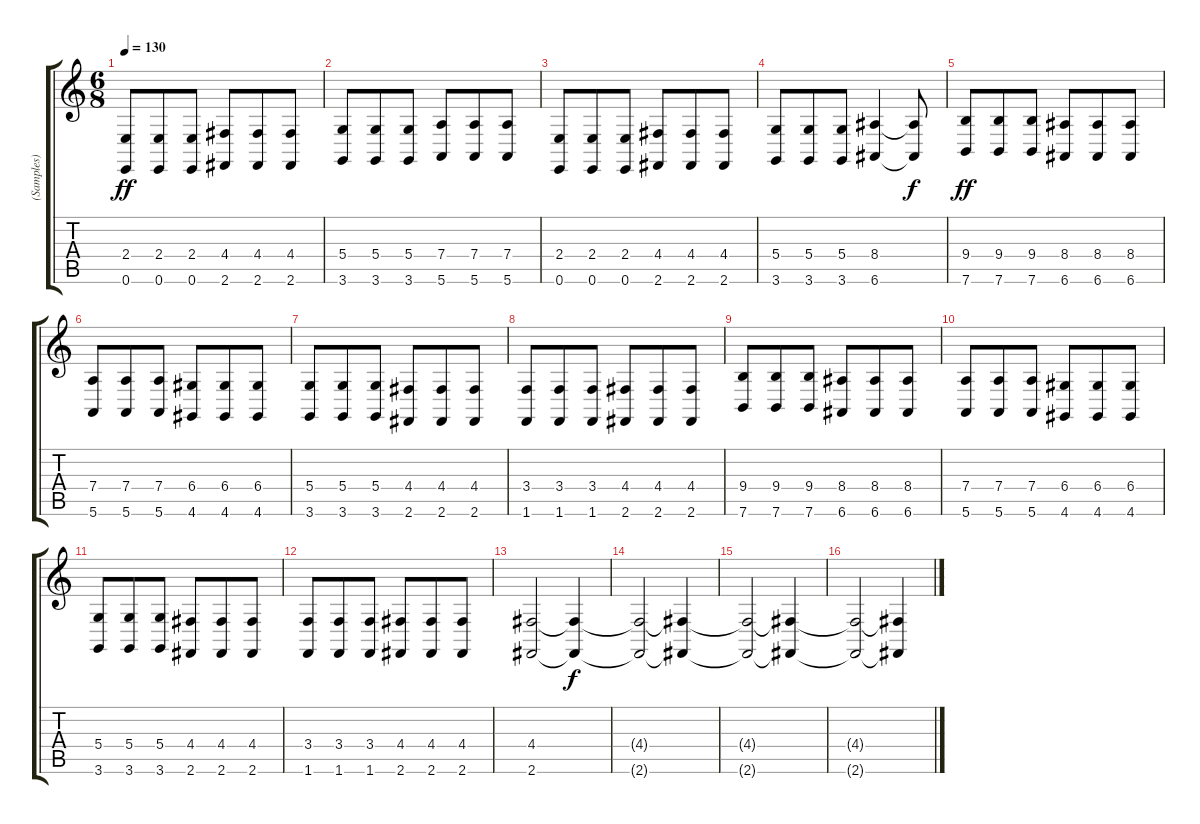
\track ("(Samples)" "(Samples)") {instrument stringensemble1}
\staff {score tabs}
\tuning (E4 B3 G3 D3 A2 E2) {hide}
\ts (6 8)
\tempo 130
\clef g2
\ks c
(2.4 0.6).8{dy ff} (2.4 0.6).8 (2.4 0.6).8 (4.4 2.6).8 (4.4 2.6).8 (4.4 2.6).8 |
(5.4 3.6).8 (5.4 3.6).8 (5.4 3.6).8 (7.4 5.6).8 (7.4 5.6).8 (7.4 5.6).8 |
(2.4 0.6).8 (2.4 0.6).8 (2.4 0.6).8 (4.4 2.6).8 (4.4 2.6).8 (4.4 2.6).8 |
(5.4 3.6).8 (5.4 3.6).8 (5.4 3.6).8 (8.4 6.6).4 (8.4{t} 6.6{t}).8{dy f} |
(9.4 7.6).8{dy ff} (9.4 7.6).8 (9.4 7.6).8 (8.4 6.6).8 (8.4 6.6).8 (8.4 6.6).8 |
(7.4 5.6).8 (7.4 5.6).8 (7.4 5.6).8 (6.4 4.6).8 (6.4 4.6).8 (6.4 4.6).8 |
(5.4 3.6).8 (5.4 3.6).8 (5.4 3.6).8 (4.4 2.6).8 (4.4 2.6).8 (4.4 2.6).8 |
(3.4 1.6).8 (3.4 1.6).8 (3.4 1.6).8 (4.4 2.6).8 (4.4 2.6).8 (4.4 2.6).8 |
(9.4 7.6).8 (9.4 7.6).8 (9.4 7.6).8 (8.4 6.6).8 (8.4 6.6).8 (8.4 6.6).8 |
(7.4 5.6).8 (7.4 5.6).8 (7.4 5.6).8 (6.4 4.6).8 (6.4 4.6).8 (6.4 4.6).8 |
(5.4 3.6).8 (5.4 3.6).8 (5.4 3.6).8 (4.4 2.6).8 (4.4 2.6).8 (4.4 2.6).8 |
(3.4 1.6).8 (3.4 1.6).8 (3.4 1.6).8 (4.4 2.6).8 (4.4 2.6).8 (4.4 2.6).8 |
(4.4 2.6).2 (4.4{t} 2.6{t}).4{dy f} |
(4.4{t} 2.6{t}).2 (4.4{t} 2.6{t}).4 |
(4.4{t} 2.6{t}).2 (4.4{t} 2.6{t}).4 |
(4.4{t} 2.6{t}).2 (4.4{t} 2.6{t}).4
